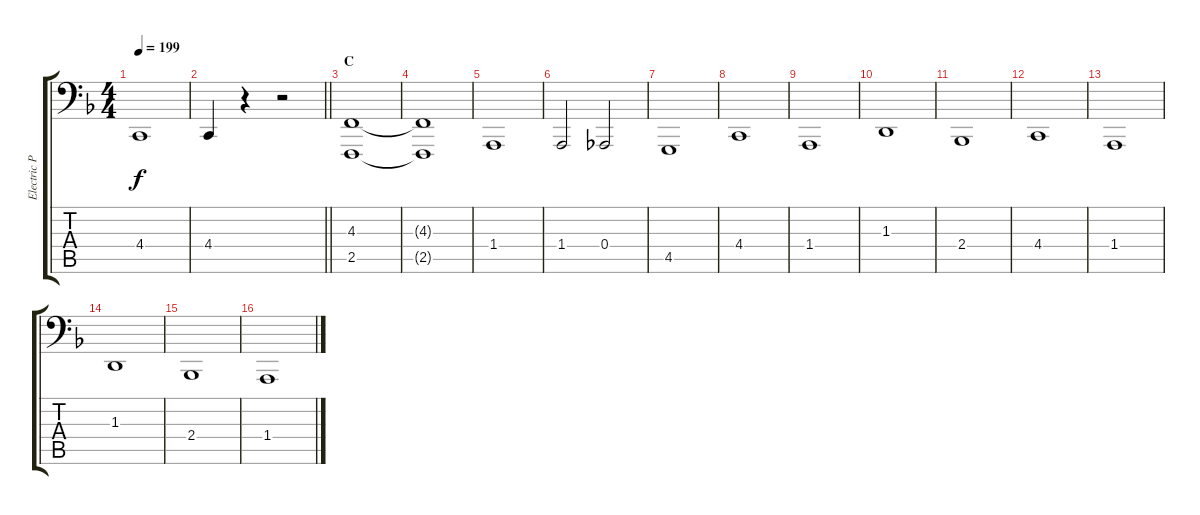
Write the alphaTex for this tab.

\track ("Electric Piano" "Electric P") {instrument electricgrandpiano}
\staff {score tabs}
\tuning (B2 Gb2 Db2 Ab1 Eb1 Bb0) {hide}
\ts (4 4)
\tempo 199
\clef f4
\ks f
4.4.1{dy f} |
\barLineRight lightlight
4.4.4 r.4 r.2 |
\section ("" "C")
(4.3 2.5).1 |
(4.3{t} 2.5{t}).1 |
1.4.1 |
1.4.2 0.4.2 |
4.5.1 |
4.4.1 |
1.4.1 |
1.3.1 |
2.4.1 |
4.4.1 |
1.4.1 |
1.3.1 |
2.4.1 |
1.4.1
